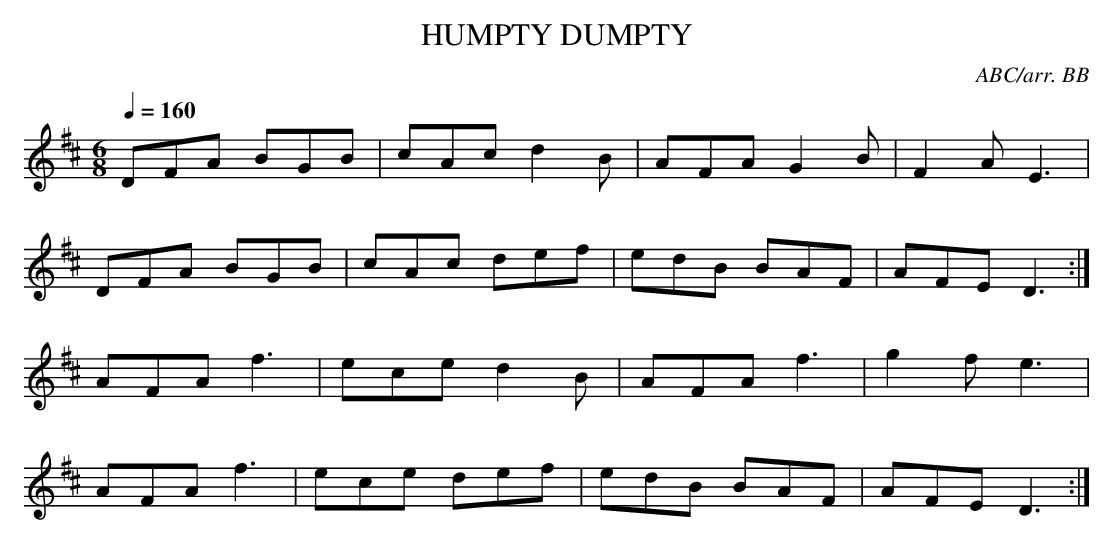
X:1
T:HUMPTY DUMPTY
C:ABC/arr. BB
Q:1/4=160
M:6/8
K:D
DFA BGB|cAc d2B|AFA G2B|F2A E3|
DFA BGB|cAc def|edB BAF|AFE D3:|
AFA f3|ece d2B|AFA f3|g2f e3|
AFA f3|ece def|edB BAF|AFE D3:|
